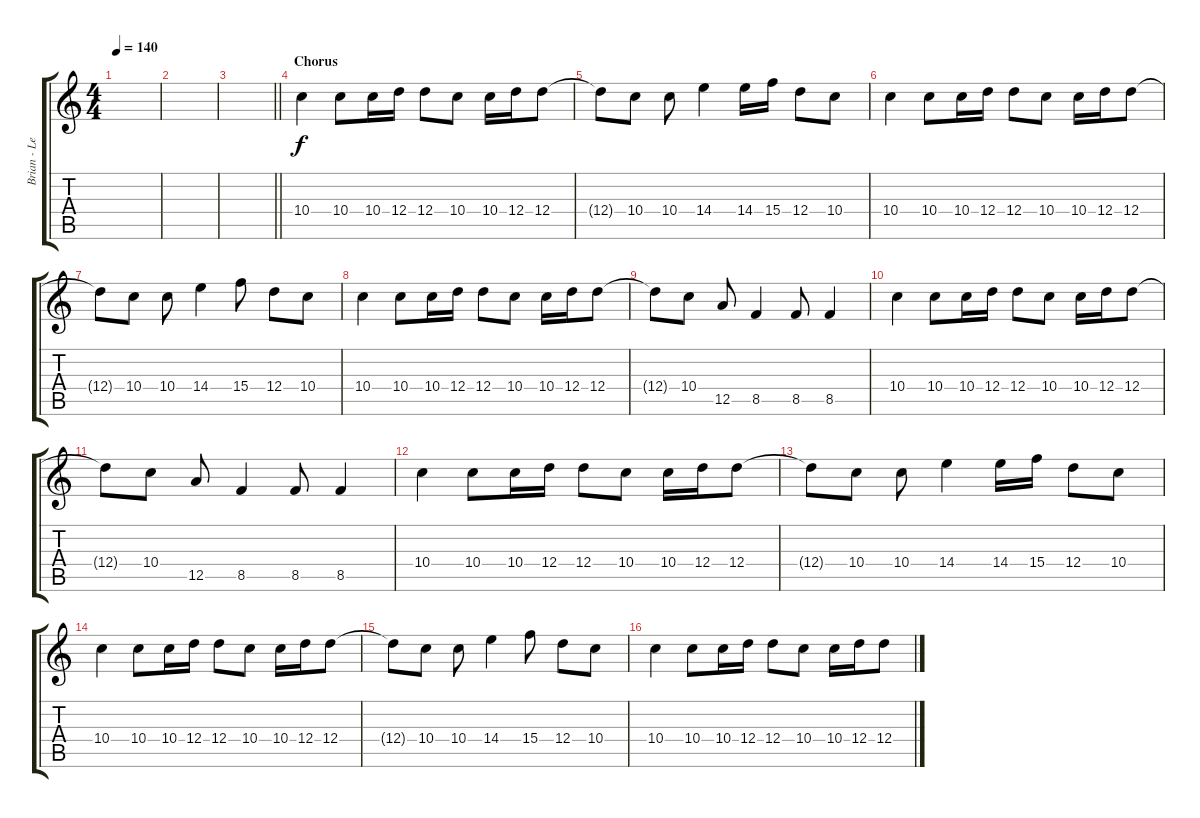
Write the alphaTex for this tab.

\track ("Brian - Lead Guitar" "Brian - Le") {instrument electricguitarjazz}
\staff {score tabs}
\tuning (E4 B3 G3 D3 A2 E2) {hide}
\ts (4 4)
\tempo 140
\clef g2
\ks c
|
|
\barLineRight lightlight
|
\section ("" "Chorus")
10.4.4{volume 16} 10.4.8 10.4.16 12.4.16 12.4.8 10.4.8 10.4.16 12.4.16 12.4.8 |
12.4{t}.8 10.4.8 10.4.8 14.4.4 14.4.16 15.4.16 12.4.8 10.4.8 |
10.4.4 10.4.8 10.4.16 12.4.16 12.4.8 10.4.8 10.4.16 12.4.16 12.4.8 |
12.4{t}.8 10.4.8 10.4.8 14.4.4 15.4.8 12.4.8 10.4.8 |
10.4.4 10.4.8 10.4.16 12.4.16 12.4.8 10.4.8 10.4.16 12.4.16 12.4.8 |
12.4{t}.8 10.4.8 12.5.8 8.5.4 8.5.8 8.5.4 |
10.4.4 10.4.8 10.4.16 12.4.16 12.4.8 10.4.8 10.4.16 12.4.16 12.4.8 |
12.4{t}.8 10.4.8 12.5.8 8.5.4 8.5.8 8.5.4 |
10.4.4 10.4.8 10.4.16 12.4.16 12.4.8 10.4.8 10.4.16 12.4.16 12.4.8 |
12.4{t}.8 10.4.8 10.4.8 14.4.4 14.4.16 15.4.16 12.4.8 10.4.8 |
10.4.4 10.4.8 10.4.16 12.4.16 12.4.8 10.4.8 10.4.16 12.4.16 12.4.8 |
12.4{t}.8 10.4.8 10.4.8 14.4.4 15.4.8 12.4.8 10.4.8 |
10.4.4 10.4.8 10.4.16 12.4.16 12.4.8 10.4.8 10.4.16 12.4.16 12.4.8
